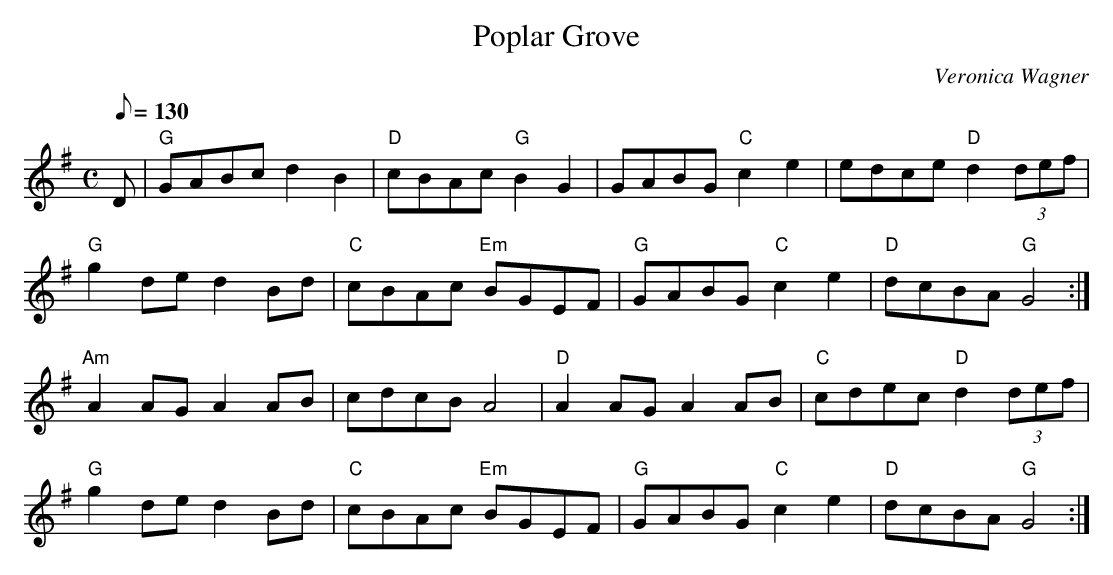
X:1
T: Poplar Grove
C: Veronica Wagner
M: C
L: 1/8
Q: 130
K: G
D |\
"G" GABc d2 B2 | "D" cBAc "G" B2 G2 | GABG "C" c2 e2 | edce "D" d2 (3def |
"G" g2 de d2 Bd | "C" cBAc "Em" BGEF | "G" GABG "C" c2 e2 | "D" dcBA "G" G4 :|
"Am" A2 AG A2 AB | cdcB A4 | "D" A2 AG A2 AB | "C" cdec "D" d2 (3def |
"G" g2 de d2 Bd | "C" cBAc "Em" BGEF | "G" GABG "C" c2 e2 | "D" dcBA "G" G4 :|
